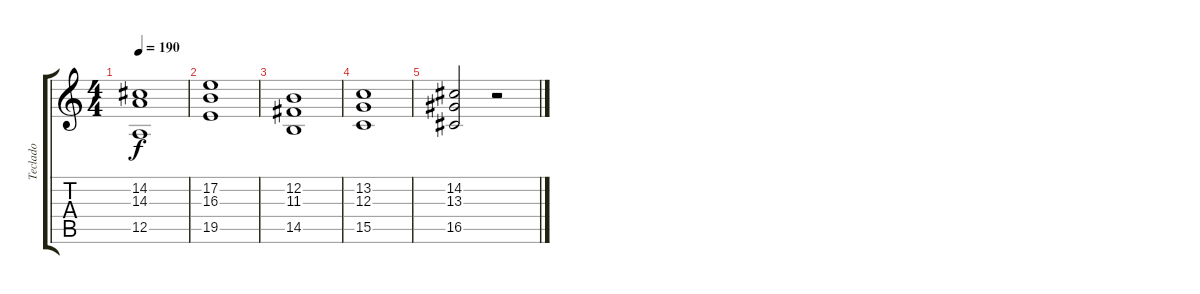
\track ("Teclado" "Teclado") {instrument choiraahs}
\staff {score tabs}
\tuning (E4 B3 G3 D3 A2 E2) {hide}
\ts (4 4)
\tempo 190
\clef g2
\ks c
(14.2 14.3 12.5).1{dy f} |
(17.2 16.3 19.5).1 |
(12.2 11.3 14.5).1 |
(13.2 12.3 15.5).1 |
(14.2 13.3 16.5).2 r.2
